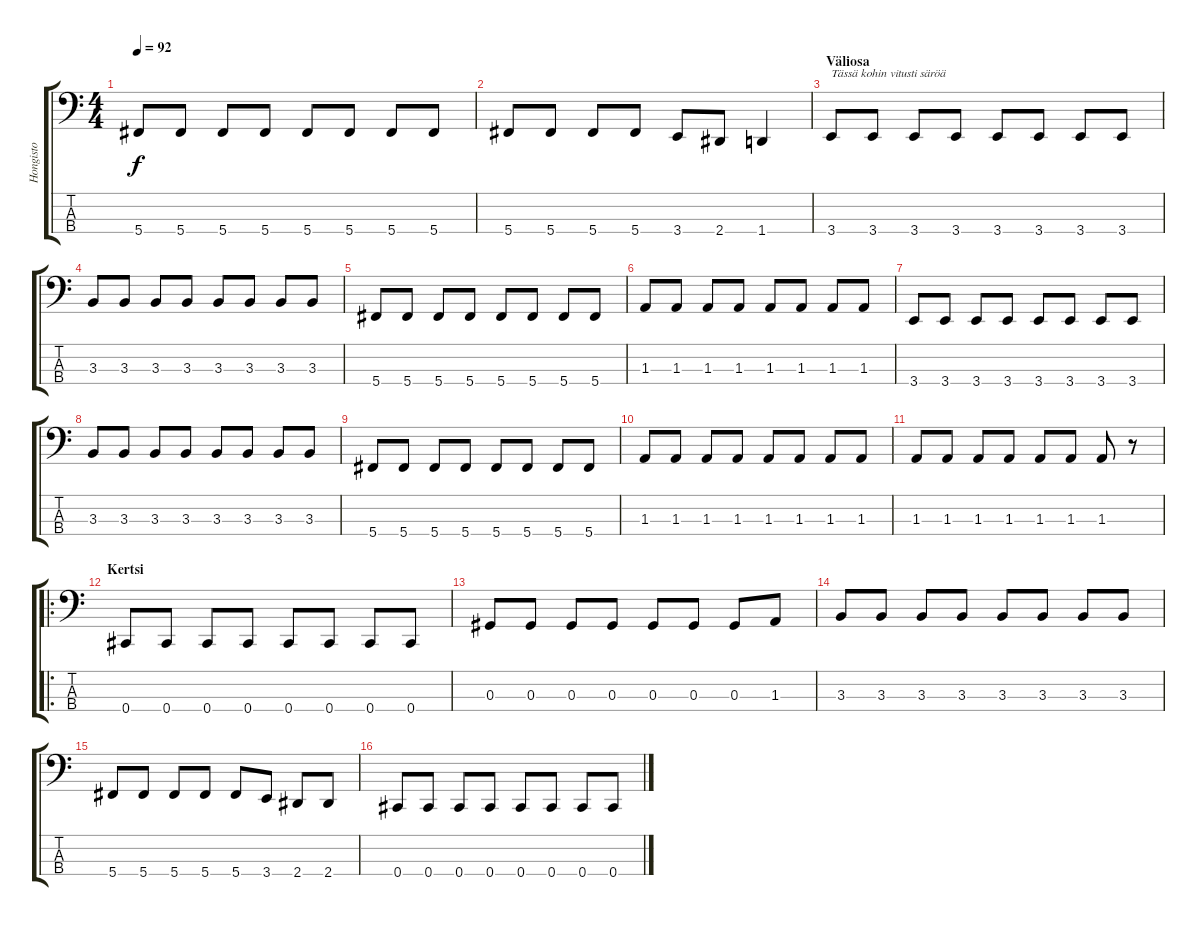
\track ("Hongisto" "Hongisto") {instrument electricbassfinger}
\staff {score tabs}
\tuning (Gb2 Db2 Ab1 Db1) {hide}
\ts (4 4)
\tempo 92
\clef f4
\ks c
5.4.8{dy f} 5.4.8 5.4.8 5.4.8 5.4.8 5.4.8 5.4.8 5.4.8 |
5.4.8 5.4.8 5.4.8 5.4.8 3.4.8 2.4.8 1.4.4 |
\section ("" "Väliosa")
3.4.8{txt "Tässä kohin vitusti säröä"} 3.4.8 3.4.8 3.4.8 3.4.8 3.4.8 3.4.8 3.4.8 |
3.3.8 3.3.8 3.3.8 3.3.8 3.3.8 3.3.8 3.3.8 3.3.8 |
5.4.8 5.4.8 5.4.8 5.4.8 5.4.8 5.4.8 5.4.8 5.4.8 |
1.3.8 1.3.8 1.3.8 1.3.8 1.3.8 1.3.8 1.3.8 1.3.8 |
3.4.8 3.4.8 3.4.8 3.4.8 3.4.8 3.4.8 3.4.8 3.4.8 |
3.3.8 3.3.8 3.3.8 3.3.8 3.3.8 3.3.8 3.3.8 3.3.8 |
5.4.8 5.4.8 5.4.8 5.4.8 5.4.8 5.4.8 5.4.8 5.4.8 |
1.3.8 1.3.8 1.3.8 1.3.8 1.3.8 1.3.8 1.3.8 1.3.8 |
1.3.8 1.3.8 1.3.8 1.3.8 1.3.8 1.3.8 1.3.8 r.8 |
\ro
\section ("" "Kertsi")
0.4.8 0.4.8 0.4.8 0.4.8 0.4.8 0.4.8 0.4.8 0.4.8 |
0.3.8 0.3.8 0.3.8 0.3.8 0.3.8 0.3.8 0.3.8 1.3.8 |
3.3.8 3.3.8 3.3.8 3.3.8 3.3.8 3.3.8 3.3.8 3.3.8 |
5.4.8 5.4.8 5.4.8 5.4.8 5.4.8 3.4.8 2.4.8 2.4.8 |
0.4.8 0.4.8 0.4.8 0.4.8 0.4.8 0.4.8 0.4.8 0.4.8
